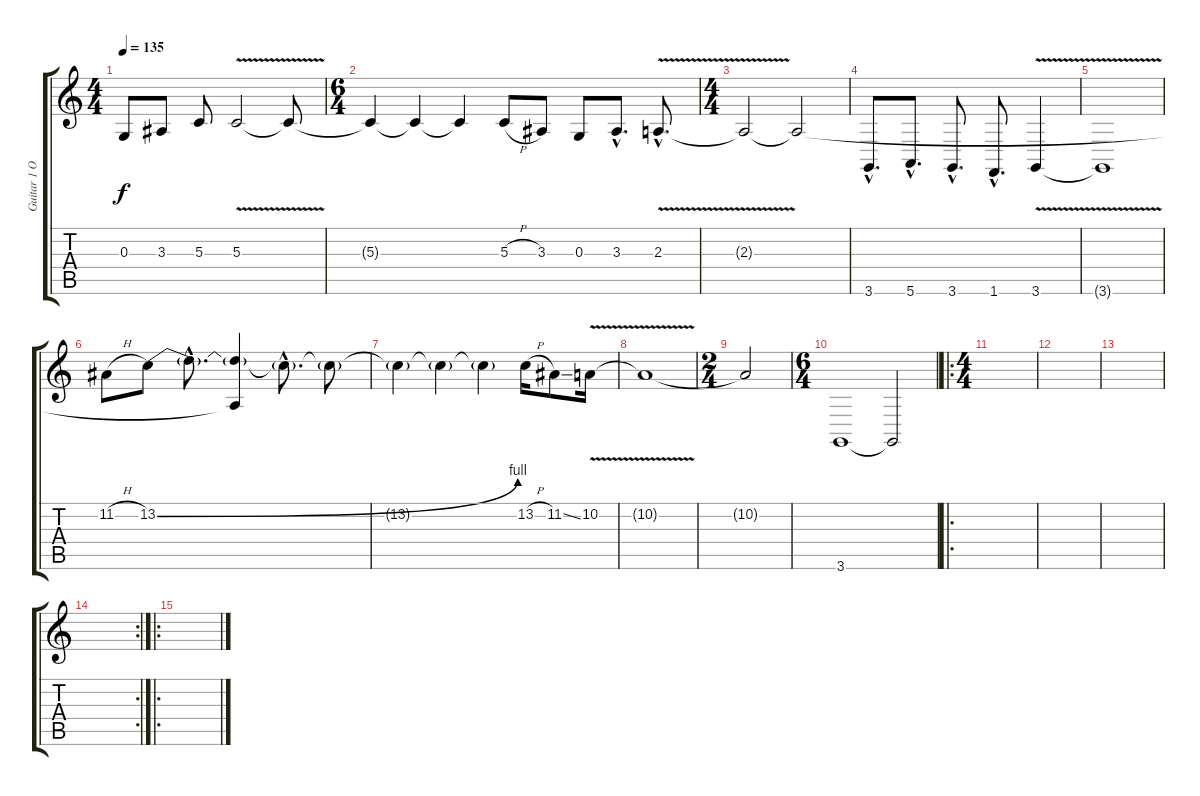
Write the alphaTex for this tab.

\track ("Guitar 1 Openning" "Guitar 1 O") {instrument lead8bassandlead}
\staff {score tabs}
\tuning (E4 B3 G3 D3 A2 E2) {hide}
\ts (4 4)
\tempo 135
\clef g2
\ks c
0.3.8{dy f instrument lead8bassandlead} 3.3.8 5.3.8 5.3{v}.2 5.3{t}.8 |
\ts (6 4)
5.3{t}.4 5.3{t}.4 5.3{t}.4 5.3{h}.8 3.3.8 0.3.8 3.3{hac}.8{d} 2.3{v hac}.8{d} |
\ts (4 4)
2.3{t}.2 2.3{t}.2 |
3.6{hac}.8{d} 5.6{hac}.8{d} 3.6{hac}.8{d} 1.6{hac}.8{d} 3.6{v}.4 |
3.6{t}.1 |
11.2{h}.8 13.2{be (bend 0 0 60 4)}.8 13.2{hac t}.8{d} (13.2{t} 2.3{t}).4 13.2{hac t}.8{d} 13.2{t}.8 |
13.2{t}.4 13.2{t}.4 13.2{t}.4 13.2{h}.16 11.2{ss}.8 10.2{v}.16 |
10.2{t}.1 |
\ts (2 4)
10.2{t}.2 |
\ts (6 4)
3.6.1 3.6{t}.2 |
\ro
\ts (4 4)
|
|
|
\rc 2
|
\ro
